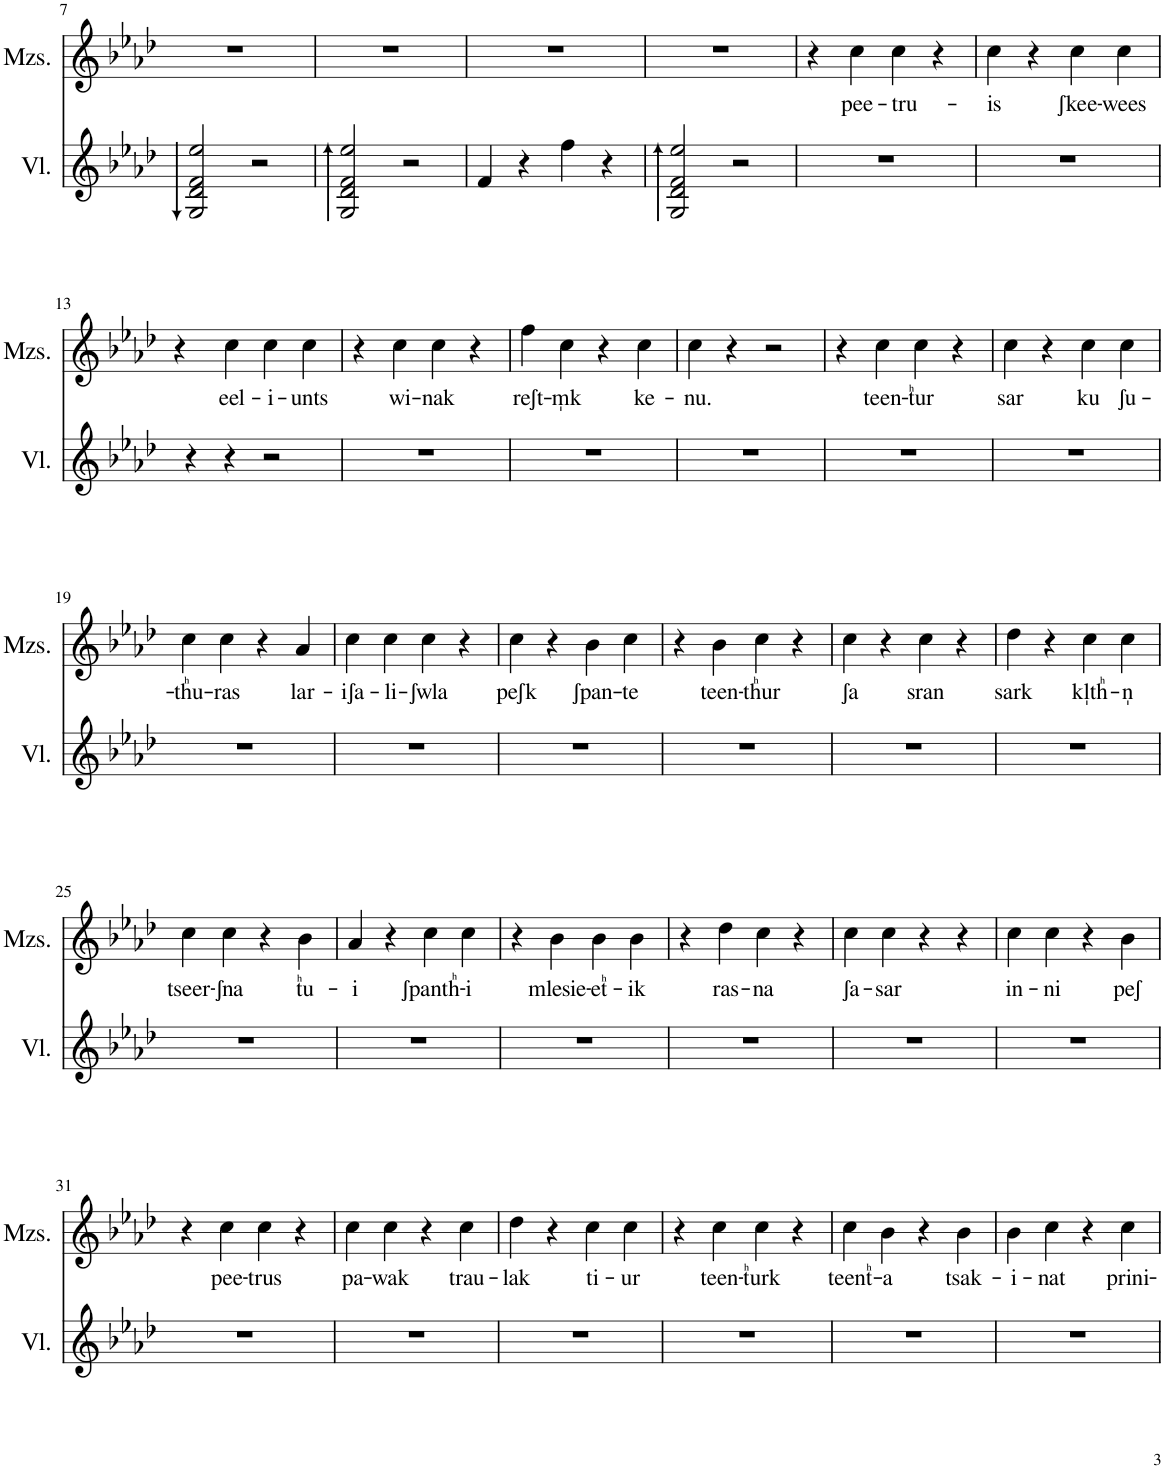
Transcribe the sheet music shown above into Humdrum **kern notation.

**kern	**kern	**text
*part2	*part1	*part1
*staff2	*staff1	*staff1
*I"Violin	*I"Mezzosoprano	*
*I'Vl.	*I'Mzs.	*
!!LO:PB:g=z
*clefG2	*clefG2	*
*k[b-e-a-d-]	*k[b-e-a-d-]	*
*M4/4	*M4/4	*
=7	=7	=7
2G/:: 2d-/:: 2f/:: 2ee-/::	1r	.
2r	.	.
=8	=8	=8
2G/:: 2d-/:: 2f/:: 2ee-/::	1r	.
2r	.	.
=9	=9	=9
4f/	1r	.
4r	.	.
4ff\	.	.
4r	.	.
=10	=10	=10
2G/:: 2d-/:: 2f/:: 2ee-/::	1r	.
2r	.	.
=11	=11	=11
1r	4r	.
!	!	!LO:LY:b
.	4cc\	-pee-
!	!	!LO:LY:b
.	4cc\	-tru-
.	4r	.
=12	=12	=12
!	!	!LO:LY:b
1r	4cc\	-is
.	4r	.
!	!	!LO:LY:b
.	4cc\	ʃkee-
!	!	!LO:LY:b
.	4cc\	-wees
!!LO:LB:g=z
=13	=13	=13
4r	4r	.
!	!	!LO:LY:b
4r	4cc\	eel-
!	!	!LO:LY:b
2r	4cc\	-i-
!	!	!LO:LY:b
.	4cc\	-unts
=14	=14	=14
1r	4r	.
!	!	!LO:LY:b
.	4cc\	wi-
!	!	!LO:LY:b
.	4cc\	-nak
.	4r	.
=15	=15	=15
!	!	!LO:LY:b
1r	4ff\	reʃt-
!	!	!LO:LY:b
.	4cc\	-m̩k
.	4r	.
!	!	!LO:LY:b
.	4cc\	ke-
=16	=16	=16
!	!	!LO:LY:b
1r	4cc\	-nu.
.	4r	.
.	2r	.
=17	=17	=17
1r	4r	.
!	!	!LO:LY:b
.	4cc\	teen-
!	!	!LO:LY:b
.	4cc\	-tͪur
.	4r	.
=18	=18	=18
!	!	!LO:LY:b
1r	4cc\	sar
.	4r	.
!	!	!LO:LY:b
.	4cc\	ku
!	!	!LO:LY:b
.	4cc\	ʃu-
!!LO:LB:g=z
=19	=19	=19
!	!	!LO:LY:b
1r	4cc\	-thͪu-
!	!	!LO:LY:b
.	4cc\	-ras
.	4r	.
!	!	!LO:LY:b
.	4a-/	lar-
=20	=20	=20
!	!	!LO:LY:b
1r	4cc\	iʃa-
!	!	!LO:LY:b
.	4cc\	-li-
!	!	!LO:LY:b
.	4cc\	-ʃwla
.	4r	.
=21	=21	=21
!	!	!LO:LY:b
1r	4cc\	peʃk
.	4r	.
!	!	!LO:LY:b
.	4b-\	ʃpan-
!	!	!LO:LY:b
.	4cc\	-te
=22	=22	=22
1r	4r	.
!	!	!LO:LY:b
.	4b-\	teen-
!	!	!LO:LY:b
.	4cc\	-thͪur
.	4r	.
=23	=23	=23
!	!	!LO:LY:b
1r	4cc\	ʃa
.	4r	.
!	!	!LO:LY:b
.	4cc\	sran
.	4r	.
=24	=24	=24
!	!	!LO:LY:b
1r	4dd-\	sark
.	4r	.
!	!	!LO:LY:b
.	4cc\	kl̩thͪ-
!	!	!LO:LY:b
.	4cc\	-n̩
!!LO:LB:g=z
=25	=25	=25
!	!	!LO:LY:b
1r	4cc\	tseer-
!	!	!LO:LY:b
.	4cc\	-ʃna
.	4r	.
!	!	!LO:LY:b
.	4b-\	tͪu-
=26	=26	=26
!	!	!LO:LY:b
1r	4a-/	-i
.	4r	.
!	!	!LO:LY:b
.	4cc\	ʃpanthͪ-
!	!	!LO:LY:b
.	4cc\	-i
=27	=27	=27
1r	4r	.
!	!	!LO:LY:b
.	4b-\	mlesie-
!	!	!LO:LY:b
.	4b-\	-etͪ-
!	!	!LO:LY:b
.	4b-\	-ik
=28	=28	=28
1r	4r	.
!	!	!LO:LY:b
.	4dd-\	ras-
!	!	!LO:LY:b
.	4cc\	-na
.	4r	.
=29	=29	=29
!	!	!LO:LY:b
1r	4cc\	ʃa-
!	!	!LO:LY:b
.	4cc\	-sar
.	4r	.
.	4r	.
=30	=30	=30
!	!	!LO:LY:b
1r	4cc\	in-
!	!	!LO:LY:b
.	4cc\	-ni
.	4r	.
!	!	!LO:LY:b
.	4b-\	peʃ
!!LO:LB:g=z
=31	=31	=31
1r	4r	.
!	!	!LO:LY:b
.	4cc\	pee-
!	!	!LO:LY:b
.	4cc\	-trus
.	4r	.
=32	=32	=32
!	!	!LO:LY:b
1r	4cc\	pa-
!	!	!LO:LY:b
.	4cc\	-wak
.	4r	.
!	!	!LO:LY:b
.	4cc\	trau-
=33	=33	=33
!	!	!LO:LY:b
1r	4dd-\	-lak
.	4r	.
!	!	!LO:LY:b
.	4cc\	ti-
!	!	!LO:LY:b
.	4cc\	-ur
=34	=34	=34
1r	4r	.
!	!	!LO:LY:b
.	4cc\	teen-
!	!	!LO:LY:b
.	4cc\	-tͪurk
.	4r	.
=35	=35	=35
!	!	!LO:LY:b
1r	4cc\	teentͪ-
!	!	!LO:LY:b
.	4b-\	-a
.	4r	.
!	!	!LO:LY:b
.	4b-\	tsak-
=36	=36	=36
!	!	!LO:LY:b
1r	4b-\	-i-
!	!	!LO:LY:b
.	4cc\	-nat
.	4r	.
!	!	!LO:LY:b
.	4cc\	prini-
=	=	=
*-	*-	*-
